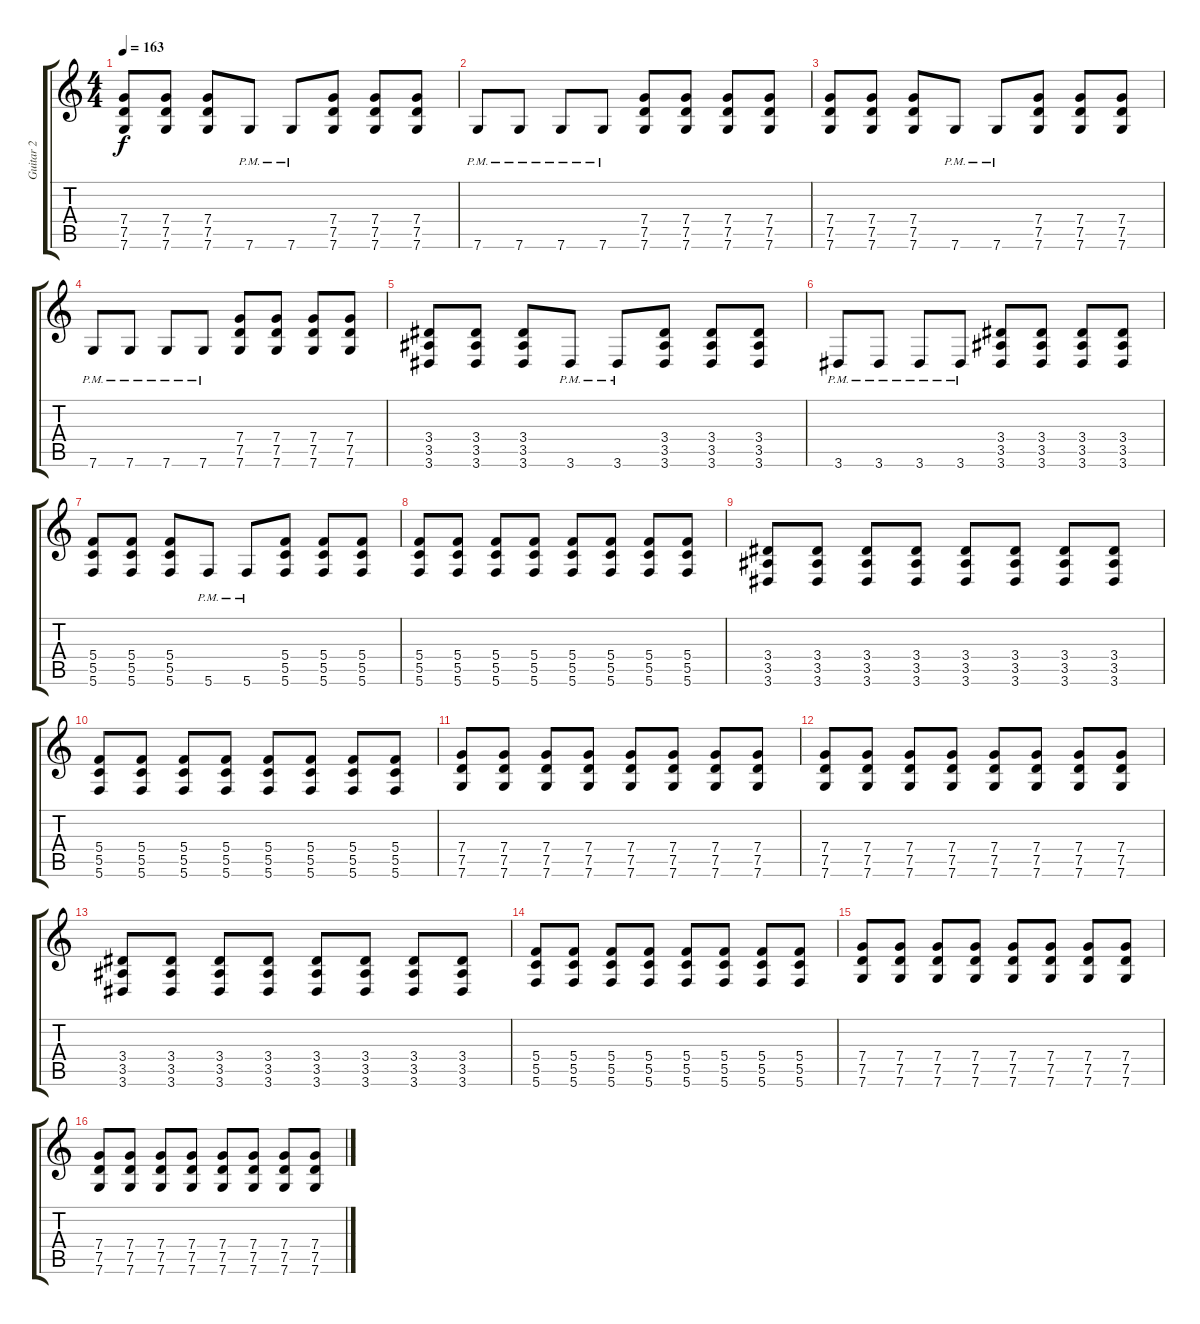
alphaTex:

\track ("Guitar 2" "Guitar 2") {instrument distortionguitar}
\staff {score tabs}
\tuning (D4 A3 F3 C3 G2 C2) {hide}
\ts (4 4)
\tempo 163
\clef g2
\ks c
(7.4 7.5 7.6).8{dy f} (7.4 7.5 7.6).8 (7.4 7.5 7.6).8 7.6{pm}.8 7.6{pm}.8 (7.4 7.5 7.6).8 (7.4 7.5 7.6).8 (7.4 7.5 7.6).8 |
7.6{pm}.8 7.6{pm}.8 7.6{pm}.8 7.6{pm}.8 (7.4 7.5 7.6).8 (7.4 7.5 7.6).8 (7.4 7.5 7.6).8 (7.4 7.5 7.6).8 |
(7.4 7.5 7.6).8 (7.4 7.5 7.6).8 (7.4 7.5 7.6).8 7.6{pm}.8 7.6{pm}.8 (7.4 7.5 7.6).8 (7.4 7.5 7.6).8 (7.4 7.5 7.6).8 |
7.6{pm}.8 7.6{pm}.8 7.6{pm}.8 7.6{pm}.8 (7.4 7.5 7.6).8 (7.4 7.5 7.6).8 (7.4 7.5 7.6).8 (7.4 7.5 7.6).8 |
(3.4 3.5 3.6).8 (3.4 3.5 3.6).8 (3.4 3.5 3.6).8 3.6{pm}.8 3.6{pm}.8 (3.4 3.5 3.6).8 (3.4 3.5 3.6).8 (3.4 3.5 3.6).8 |
3.6{pm}.8 3.6{pm}.8 3.6{pm}.8 3.6{pm}.8 (3.4 3.5 3.6).8 (3.4 3.5 3.6).8 (3.4 3.5 3.6).8 (3.4 3.5 3.6).8 |
(5.4 5.5 5.6).8 (5.4 5.5 5.6).8 (5.4 5.5 5.6).8 5.6{pm}.8 5.6{pm}.8 (5.4 5.5 5.6).8 (5.4 5.5 5.6).8 (5.4 5.5 5.6).8 |
(5.4 5.5 5.6).8 (5.4 5.5 5.6).8 (5.4 5.5 5.6).8 (5.4 5.5 5.6).8 (5.4 5.5 5.6).8 (5.4 5.5 5.6).8 (5.4 5.5 5.6).8 (5.4 5.5 5.6).8 |
(3.4 3.5 3.6).8 (3.4 3.5 3.6).8 (3.4 3.5 3.6).8 (3.4 3.5 3.6).8 (3.4 3.5 3.6).8 (3.4 3.5 3.6).8 (3.4 3.5 3.6).8 (3.4 3.5 3.6).8 |
(5.4 5.5 5.6).8 (5.4 5.5 5.6).8 (5.4 5.5 5.6).8 (5.4 5.5 5.6).8 (5.4 5.5 5.6).8 (5.4 5.5 5.6).8 (5.4 5.5 5.6).8 (5.4 5.5 5.6).8 |
(7.4 7.5 7.6).8 (7.4 7.5 7.6).8 (7.4 7.5 7.6).8 (7.4 7.5 7.6).8 (7.4 7.5 7.6).8 (7.4 7.5 7.6).8 (7.4 7.5 7.6).8 (7.4 7.5 7.6).8 |
(7.4 7.5 7.6).8 (7.4 7.5 7.6).8 (7.4 7.5 7.6).8 (7.4 7.5 7.6).8 (7.4 7.5 7.6).8 (7.4 7.5 7.6).8 (7.4 7.5 7.6).8 (7.4 7.5 7.6).8 |
(3.4 3.5 3.6).8 (3.4 3.5 3.6).8 (3.4 3.5 3.6).8 (3.4 3.5 3.6).8 (3.4 3.5 3.6).8 (3.4 3.5 3.6).8 (3.4 3.5 3.6).8 (3.4 3.5 3.6).8 |
(5.4 5.5 5.6).8 (5.4 5.5 5.6).8 (5.4 5.5 5.6).8 (5.4 5.5 5.6).8 (5.4 5.5 5.6).8 (5.4 5.5 5.6).8 (5.4 5.5 5.6).8 (5.4 5.5 5.6).8 |
(7.4 7.5 7.6).8 (7.4 7.5 7.6).8 (7.4 7.5 7.6).8 (7.4 7.5 7.6).8 (7.4 7.5 7.6).8 (7.4 7.5 7.6).8 (7.4 7.5 7.6).8 (7.4 7.5 7.6).8 |
(7.4 7.5 7.6).8 (7.4 7.5 7.6).8 (7.4 7.5 7.6).8 (7.4 7.5 7.6).8 (7.4 7.5 7.6).8 (7.4 7.5 7.6).8 (7.4 7.5 7.6).8 (7.4 7.5 7.6).8
